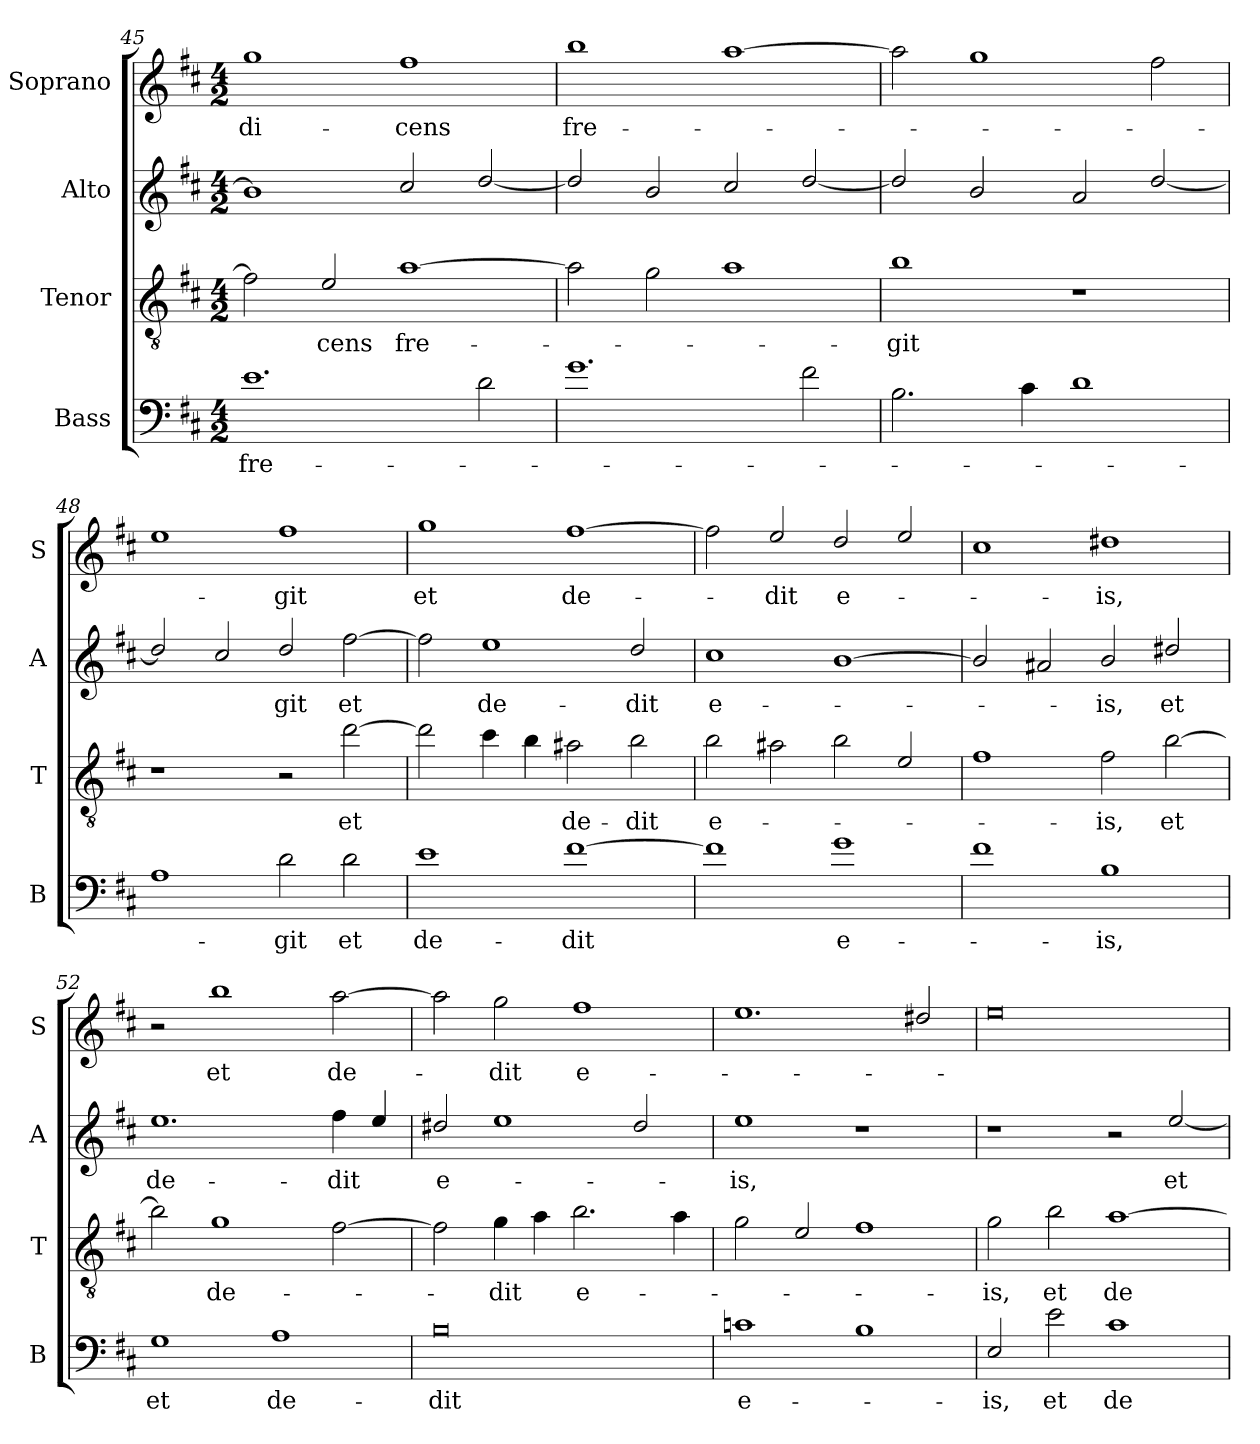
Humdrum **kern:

**kern	**text	**kern	**text	**kern	**text	**kern	**text
*part4	*part4	*part3	*part3	*part2	*part2	*part1	*part1
*staff4	*staff4	*staff3	*staff3	*staff2	*staff2	*staff1	*staff1
*I"Bass	*	*I"Tenor	*	*I"Alto	*	*I"Soprano	*
*I'B	*	*I'T	*	*I'A	*	*I'S	*
!!LO:PB:g=z
*clefF4	*	*clefGv2	*	*clefG2	*	*clefG2	*
*ITrd4c7	*	*ITrd4c7	*	*ITrd4c7	*	*ITrd4c7	*
*k[f#]	*	*k[f#]	*	*k[f#]	*	*k[f#]	*
*G:	*	*G:	*	*G:	*	*G:	*
*M4/2	*	*M4/2	*	*M4/2	*	*M4/2	*
=45	=45	=45	=45	=45	=45	=45	=45
1.A	fre-	2B\]	.	1e]	.	1cc	-di-
.	.	2A/	-cens	.	.	.	.
.	.	[1d	fre-	2f#/	.	1b	-cens
2G\	.	.	.	[2g/	.	.	.
=46	=46	=46	=46	=46	=46	=46	=46
1.c	.	2d\]	.	2g/]	.	1ee	fre-
.	.	2c\	.	2e/	.	.	.
.	.	1d	.	2f#/	.	[1dd	.
2B\	.	.	.	[2g/	.	.	.
=47	=47	=47	=47	=47	=47	=47	=47
2.E\	.	1e	-git	2g/]	.	2dd\]	.
.	.	.	.	2e/	.	1cc	.
4F#\	.	.	.	.	.	.	.
1G	.	1r	.	2d/	.	.	.
.	.	.	.	[2g/	.	2b\	.
=48	=48	=48	=48	=48	=48	=48	=48
1D	.	1r	.	2g/]	.	1a	.
.	.	.	.	2f#/	.	.	.
2G\	-git	2r	.	2g/	-git	1b	-git
2G\	et	[2g\	et	[2b\	et	.	.
!!LO:LB:g=z
=49	=49	=49	=49	=49	=49	=49	=49
1A	de-	2g\]	.	2b\]	.	1cc	et
.	.	4f#\	.	1a	de-	.	.
.	.	4e\	.	.	.	.	.
[1B	-dit	2d#X\	de-	.	.	[1b	de-
.	.	2e\	-dit	2g/	-dit	.	.
=50	=50	=50	=50	=50	=50	=50	=50
1B]	.	2e\	e-	1f#	e-	2b\]	.
.	.	2d#X\	.	.	.	2a/	-dit
1c	e-	2e\	.	[1e	.	2g/	e-
.	.	2A/	.	.	.	2a/	.
=51	=51	=51	=51	=51	=51	=51	=51
1B	.	1B	.	2e/]	.	1f#	.
.	.	.	.	2d#X/	.	.	.
1E	-is,	2B\	-is,	2e/	-is,	1g#X	-is,
.	.	[2e\	et	2g#X/	et	.	.
=52	=52	=52	=52	=52	=52	=52	=52
1C	et	2e\]	.	1.a	de-	2r	.
.	.	1c	de-	.	.	1ee	et
1D	de-	.	.	.	.	.	.
.	.	[2B\	.	4b\	-dit	[2dd\	de-
.	.	.	.	4a/	.	.	.
!!LO:LB:g=z
=53	=53	=53	=53	=53	=53	=53	=53
0E	-dit	2B\]	.	2g#X/	e-	2dd\]	.
.	.	4c\	-dit	1a	.	2cc\	-dit
.	.	4d\	.	.	.	.	.
.	.	2.e\	e-	.	.	1b	e-
.	.	.	.	2g#/	.	.	.
.	.	4d\	.	.	.	.	.
=54	=54	=54	=54	=54	=54	=54	=54
1Fn	e-	2c\	.	1a	-is,	1.a	.
.	.	2A/	.	.	.	.	.
1E	.	1B	.	1r	.	.	.
.	.	.	.	.	.	2g#X/	.
=55	=55	=55	=55	=55	=55	=55	=55
2AA/	-is,	2c\	-is,	1r	.	0a	.
2A\	et	2e\	et	.	.	.	.
1F#	de-	[1d	de-	2r	.	.	.
.	.	.	.	[2a/	et	.	.
=	=	=	=	=	=	=	=
*-	*-	*-	*-	*-	*-	*-	*-
